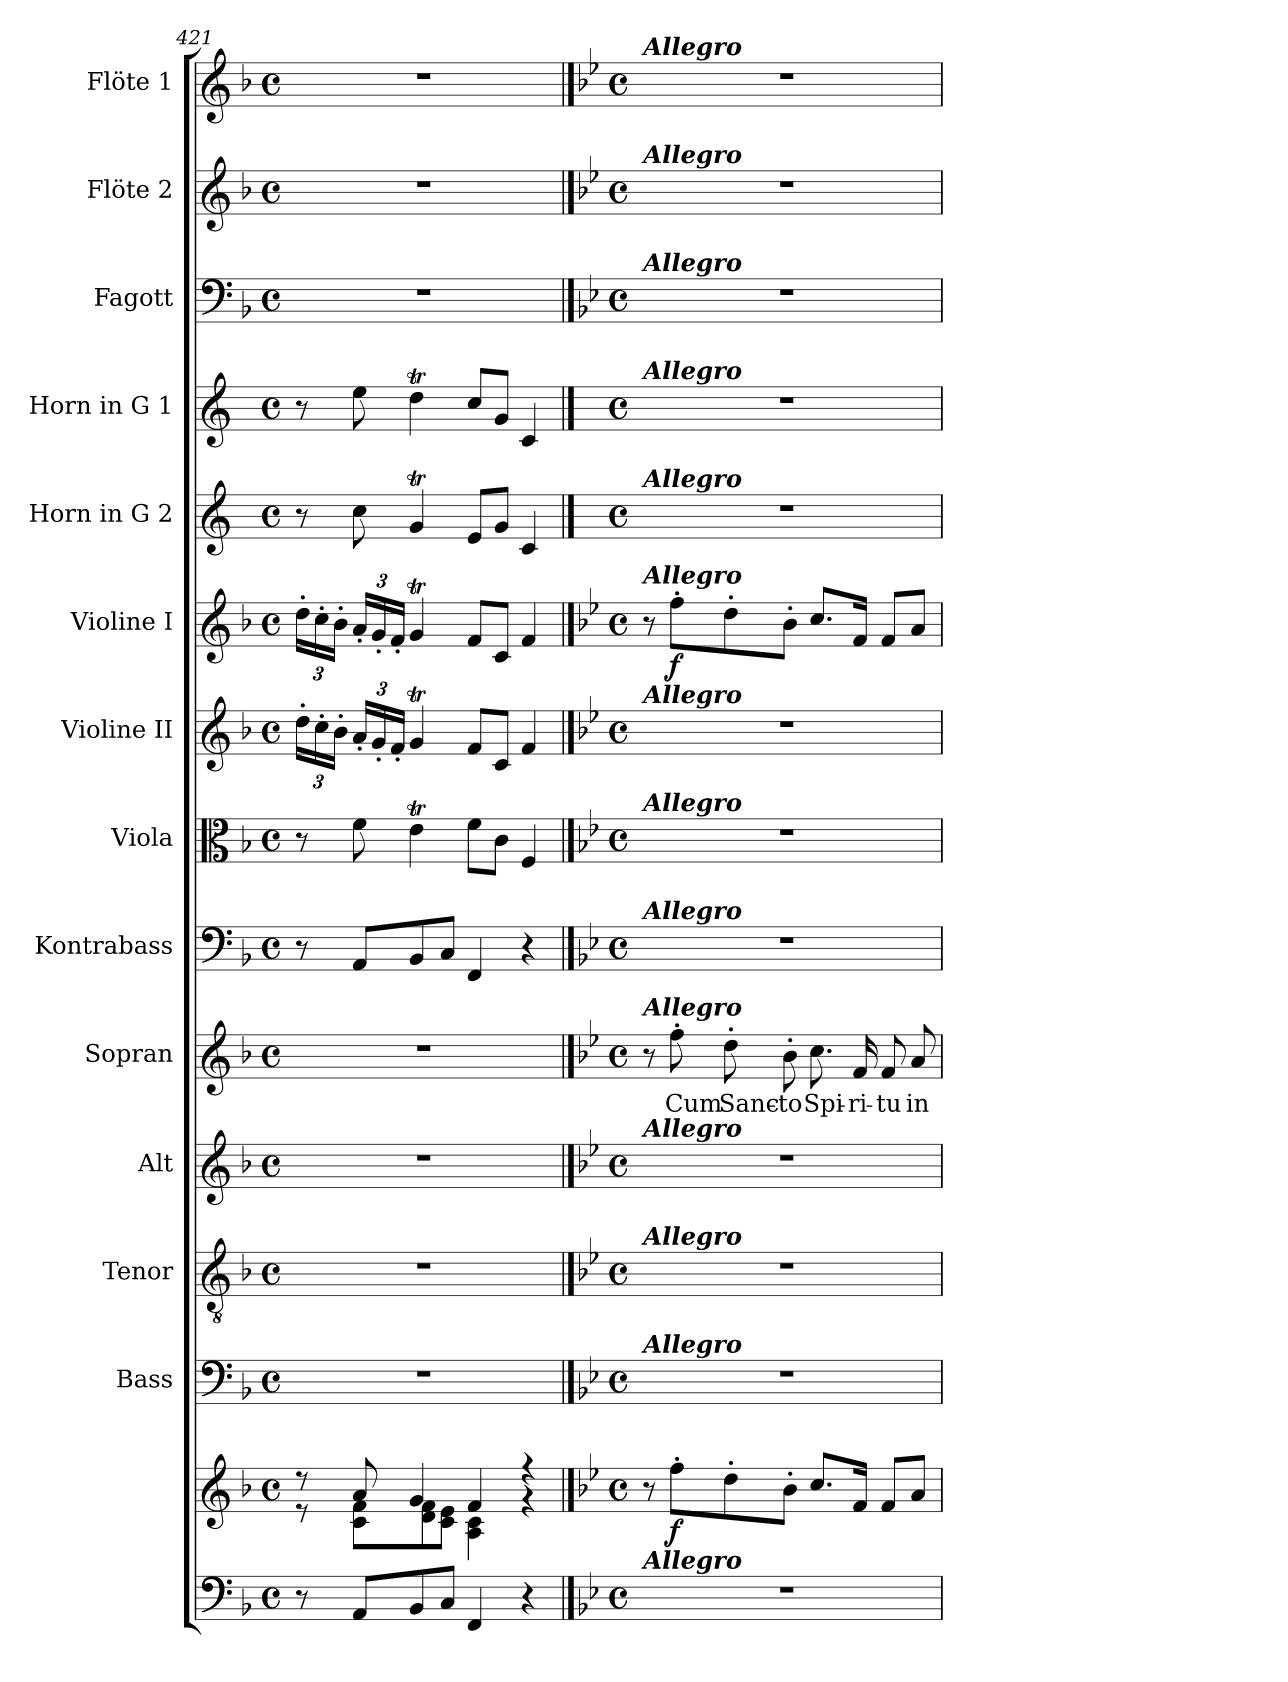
**kern	**kern	**dynam	**kern	**kern	**kern	**kern	**text	**kern	**kern	**kern	**kern	**dynam	**kern	**kern	**kern	**kern	**kern
*part14	*part14	*part14	*part13	*part12	*part11	*part10	*part10	*part9	*part8	*part7	*part6	*part6	*part5	*part4	*part3	*part2	*part1
*staff15	*staff14	*staff14/15	*staff13	*staff12	*staff11	*staff10	*staff10	*staff9	*staff8	*staff7	*staff6	*staff6	*staff5	*staff4	*staff3	*staff2	*staff1
*	*	*	*I"Bass	*I"Tenor	*I"Alt	*I"Sopran	*	*I"Kontrabass	*I"Viola	*I"Violine II	*I"Violine I	*	*I"Horn in G 2	*I"Horn in G 1	*I"Fagott	*I"Flöte 2	*I"Flöte 1
*	*	*	*I'B.	*I'T.	*I'A.	*I'S.	*	*I'Kb.	*I'Vla.	*I'Vl. II	*I'Vl. I	*	*	*	*I'Fg.	*I'Fl. 2	*I'Fl. 1
*clefF4	*clefG2	*	*clefF4	*clefGv2	*clefG2	*clefG2	*	*clefF4	*clefC3	*clefG2	*clefG2	*	*clefG2	*clefG2	*clefF4	*clefG2	*clefG2
*	*	*	*	*	*	*	*	*ITrd7c12	*	*	*	*	*ITrd4c7	*ITrd4c7	*	*	*
*k[b-]	*k[b-]	*	*k[b-]	*k[b-]	*k[b-]	*k[b-]	*	*k[b-]	*k[b-]	*k[b-]	*k[b-]	*	*k[b-]	*k[b-]	*k[b-]	*k[b-]	*k[b-]
*F:	*F:	*	*F:	*F:	*F:	*F:	*	*F:	*F:	*F:	*F:	*	*F:	*F:	*F:	*F:	*F:
*M4/4	*M4/4	*	*M4/4	*M4/4	*M4/4	*M4/4	*	*M4/4	*M4/4	*M4/4	*M4/4	*	*M4/4	*M4/4	*M4/4	*M4/4	*M4/4
*met(c)	*met(c)	*	*met(c)	*met(c)	*met(c)	*met(c)	*	*met(c)	*met(c)	*met(c)	*met(c)	*	*met(c)	*met(c)	*met(c)	*met(c)	*met(c)
=421	=421	=421	=421	=421	=421	=421	=421	=421	=421	=421	=421	=421	=421	=421	=421	=421	=421
*	*^	*	*	*	*	*	*	*	*	*	*	*	*	*	*	*	*
*	*	*	*	*	*	*	*	*	*	*	*Xbrackettup	*Xbrackettup	*	*	*	*	*	*
8r	8r	8r	.	1r	1r	1r	1r	.	8r	8r	24dd'>\LL	24dd'>\LL	.	8r	8r	1r	1r	1r
.	.	.	.	.	.	.	.	.	.	.	24cc'>\	24cc'>\	.	.	.	.	.	.
.	.	.	.	.	.	.	.	.	.	.	24b-'>\JJ	24b-'>\JJ	.	.	.	.	.	.
8AA/L	8a/	8c\ 8f\L	.	.	.	.	.	.	8AAA/L	8f\	24a'</LL	24a'</LL	.	8f\	8a\	.	.	.
.	.	.	.	.	.	.	.	.	.	.	24g'</	24g'</	.	.	.	.	.	.
.	.	.	.	.	.	.	.	.	.	.	24f'</JJ	24f'</JJ	.	.	.	.	.	.
8BB-/	4g/	8d\ 8f\	.	.	.	.	.	.	8BBB-/	4et\	4gT/	4gT/	.	4cT/	4gT\	.	.	.
8C/J	.	8c\ 8e\J	.	.	.	.	.	.	8CC/J	.	.	.	.	.	.	.	.	.
4FF/	4f/	4A\ 4c\	.	.	.	.	.	.	4FFF/	8f\L	8f/L	8f/L	.	8A/L	8f/L	.	.	.
.	.	.	.	.	.	.	.	.	.	8c\J	8c/J	8c/J	.	8c/J	8c/J	.	.	.
4r	4r	4rf	.	.	.	.	.	.	4r	4F/	4f/	4f/	.	4F/	4F/	.	.	.
*	*v	*v	*	*	*	*	*	*	*	*	*	*	*	*	*	*	*	*
!!LO:PB:g=z
==422	==422	==422	==422	==422	==422	==422	==422	==422	==422	==422	==422	==422	==422	==422	==422	==422	==422
*k[b-e-]	*k[b-e-]	*	*k[b-e-]	*k[b-e-]	*k[b-e-]	*k[b-e-]	*	*k[b-e-]	*k[b-e-]	*k[b-e-]	*k[b-e-]	*	*k[b-]	*k[b-]	*k[b-e-]	*k[b-e-]	*k[b-e-]
*B-:	*B-:	*	*B-:	*B-:	*B-:	*B-:	*	*B-:	*B-:	*B-:	*B-:	*	*F:	*F:	*B-:	*B-:	*B-:
*M4/4	*M4/4	*	*M4/4	*M4/4	*M4/4	*M4/4	*	*M4/4	*M4/4	*M4/4	*M4/4	*	*M4/4	*M4/4	*M4/4	*M4/4	*M4/4
*met(c)	*met(c)	*	*met(c)	*met(c)	*met(c)	*met(c)	*	*met(c)	*met(c)	*met(c)	*met(c)	*	*met(c)	*met(c)	*met(c)	*met(c)	*met(c)
*	*^	*	*	*	*	*	*	*	*	*	*	*	*	*	*	*	*
!	!	!	!	!	!	!	!	!	!	!	!	!	!	!	!	!	!	!LO:TX:a:Bi:t=Allegro
!	!	!	!	!	!	!	!	!	!	!	!	!	!	!	!	!	!LO:TX:a:Bi:t=Allegro	!
!	!	!	!	!	!	!	!	!	!	!	!	!	!	!	!	!LO:TX:a:Bi:t=Allegro	!	!
!	!	!	!	!	!	!	!	!	!	!	!	!	!	!	!LO:TX:a:Bi:t=Allegro	!	!	!
!	!	!	!	!	!	!	!	!	!	!	!	!	!	!LO:TX:a:Bi:t=Allegro	!	!	!	!
!	!	!	!	!	!	!	!	!	!	!	!	!LO:TX:a:Bi:t=Allegro	!	!	!	!	!	!
!	!	!	!	!	!	!	!	!	!	!	!LO:TX:a:Bi:t=Allegro	!	!	!	!	!	!	!
!	!	!	!	!	!	!	!	!	!	!LO:TX:a:Bi:t=Allegro	!	!	!	!	!	!	!	!
!	!	!	!	!	!	!	!	!	!LO:TX:a:Bi:t=Allegro	!	!	!	!	!	!	!	!	!
!	!	!	!	!	!	!	!LO:TX:a:Bi:t=Allegro	!	!	!	!	!	!	!	!	!	!	!
!	!	!	!	!	!	!LO:TX:a:Bi:t=Allegro	!	!	!	!	!	!	!	!	!	!	!	!
!	!	!	!	!	!LO:TX:a:Bi:t=Allegro	!	!	!	!	!	!	!	!	!	!	!	!	!
!	!	!	!	!LO:TX:a:Bi:t=Allegro	!	!	!	!	!	!	!	!	!	!	!	!	!	!
!	!LO:TX:a:Bi:t=Allegro	!	!	!	!	!	!	!	!	!	!	!	!	!	!	!	!	!
!LO:TX:a:Bi:t=Allegro	!	!	!	!	!	!	!	!	!	!	!	!	!	!	!	!	!	!
*	*v	*v	*	*	*	*	*	*	*	*	*	*	*	*	*	*	*	*
1r	8r	.	1r	1r	1r	8r	.	1r	1r	1r	8r	.	1r	1r	1r	1r	1r
!	!	!LO:DY:b	!	!	!	!	!LO:LY:b	!	!	!	!	!LO:DY:b	!	!	!	!	!
.	8ff'>\L	f	.	.	.	8ff'>\	Cum	.	.	.	8ff'>\L	f	.	.	.	.	.
!	!	!	!	!	!	!	!LO:LY:b	!	!	!	!	!	!	!	!	!	!
.	8dd'>\	.	.	.	.	8dd'>\	Sanc-	.	.	.	8dd'>\	.	.	.	.	.	.
!	!	!	!	!	!	!	!LO:LY:b	!	!	!	!	!	!	!	!	!	!
.	8b-'>\J	.	.	.	.	8b-'>\	-to	.	.	.	8b-'>\J	.	.	.	.	.	.
!	!	!	!	!	!	!	!LO:LY:b	!	!	!	!	!	!	!	!	!	!
.	8.cc/L	.	.	.	.	8.cc\	Spi-	.	.	.	8.cc/L	.	.	.	.	.	.
!	!	!	!	!	!	!	!LO:LY:b	!	!	!	!	!	!	!	!	!	!
.	16f/Jk	.	.	.	.	16f/	-ri-	.	.	.	16f/Jk	.	.	.	.	.	.
!	!	!	!	!	!	!	!LO:LY:b	!	!	!	!	!	!	!	!	!	!
.	8f/L	.	.	.	.	8f/	-tu	.	.	.	8f/L	.	.	.	.	.	.
!	!	!	!	!	!	!	!LO:LY:b	!	!	!	!	!	!	!	!	!	!
.	8a/J	.	.	.	.	8a/	in	.	.	.	8a/J	.	.	.	.	.	.
=	=	=	=	=	=	=	=	=	=	=	=	=	=	=	=	=	=
*-	*-	*-	*-	*-	*-	*-	*-	*-	*-	*-	*-	*-	*-	*-	*-	*-	*-
